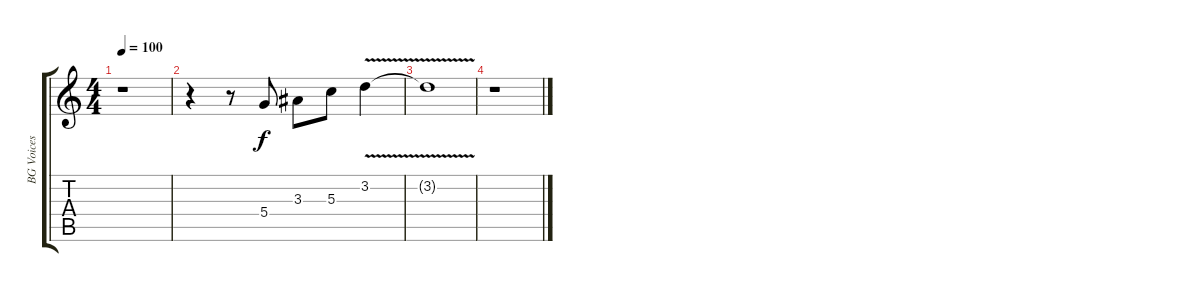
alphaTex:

\track ("BG Voices" "BG Voices") {instrument acousticguitarnylon}
\staff {score tabs}
\tuning (E4 B3 G3 D3 A2 E2) {hide}
\ts (4 4)
\tempo 100
\clef g2
\ks c
r.1{dy f} |
r.4 r.8 5.4.8 3.3.8 5.3.8 3.2{v}.4 |
3.2{t}.1 |
r.1
